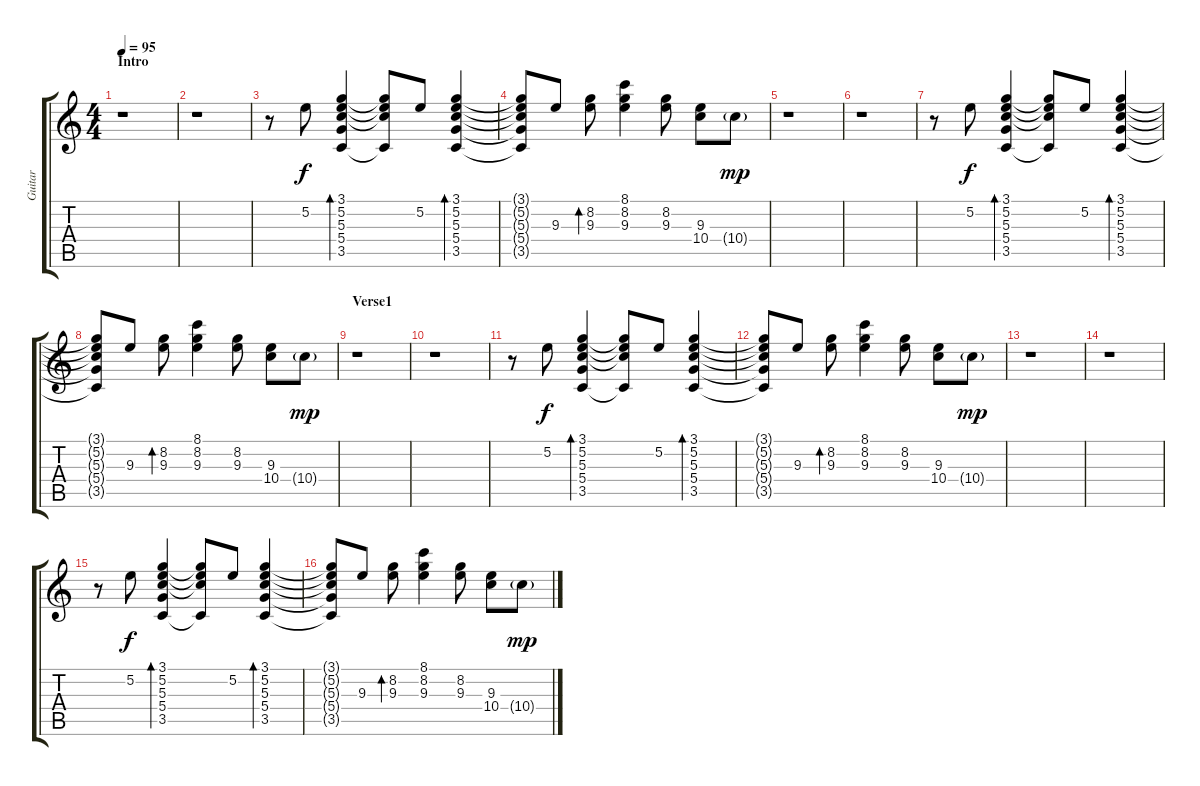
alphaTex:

\track ("Guitar" "Guitar") {instrument acousticguitarsteel}
\staff {score tabs}
\tuning (E4 B3 G3 D3 A2 E2) {hide}
\ts (4 4)
\section ("" "Intro")
\tempo 95
\clef g2
\ks c
r.1{dy f instrument acousticguitarsteel} |
\section ("" "")
r.1 |
r.8 5.2.8 (3.1 5.2 5.3 5.4 3.5).4{bd 60} (3.1{t} 5.2{t} 5.3{t} 3.5{t}).8 5.2.8 (3.1 5.2 5.3 5.4 3.5).4{bd 60} |
(3.1{t} 5.2{t} 5.3{t} 5.4{t} 3.5{t}).8 9.3.8 (8.2 9.3).8{bd 60} (8.1 8.2 9.3).4 (8.2 9.3).8 (9.3 10.4).8 10.4{g}.8{dy mp} |
r.1 |
r.1 |
r.8 5.2.8{dy f} (3.1 5.2 5.3 5.4 3.5).4{bd 60} (3.1{t} 5.2{t} 5.3{t} 3.5{t}).8 5.2.8 (3.1 5.2 5.3 5.4 3.5).4{bd 60} |
(3.1{t} 5.2{t} 5.3{t} 5.4{t} 3.5{t}).8 9.3.8 (8.2 9.3).8{bd 60} (8.1 8.2 9.3).4 (8.2 9.3).8 (9.3 10.4).8 10.4{g}.8{dy mp} |
\section ("" "Verse1")
r.1 |
r.1 |
r.8 5.2.8{dy f} (3.1 5.2 5.3 5.4 3.5).4{bd 60} (3.1{t} 5.2{t} 5.3{t} 3.5{t}).8 5.2.8 (3.1 5.2 5.3 5.4 3.5).4{bd 60} |
(3.1{t} 5.2{t} 5.3{t} 5.4{t} 3.5{t}).8 9.3.8 (8.2 9.3).8{bd 60} (8.1 8.2 9.3).4 (8.2 9.3).8 (9.3 10.4).8 10.4{g}.8{dy mp} |
r.1 |
r.1 |
r.8 5.2.8{dy f} (3.1 5.2 5.3 5.4 3.5).4{bd 60} (3.1{t} 5.2{t} 5.3{t} 3.5{t}).8 5.2.8 (3.1 5.2 5.3 5.4 3.5).4{bd 60} |
(3.1{t} 5.2{t} 5.3{t} 5.4{t} 3.5{t}).8 9.3.8 (8.2 9.3).8{bd 60} (8.1 8.2 9.3).4 (8.2 9.3).8 (9.3 10.4).8 10.4{g}.8{dy mp}
